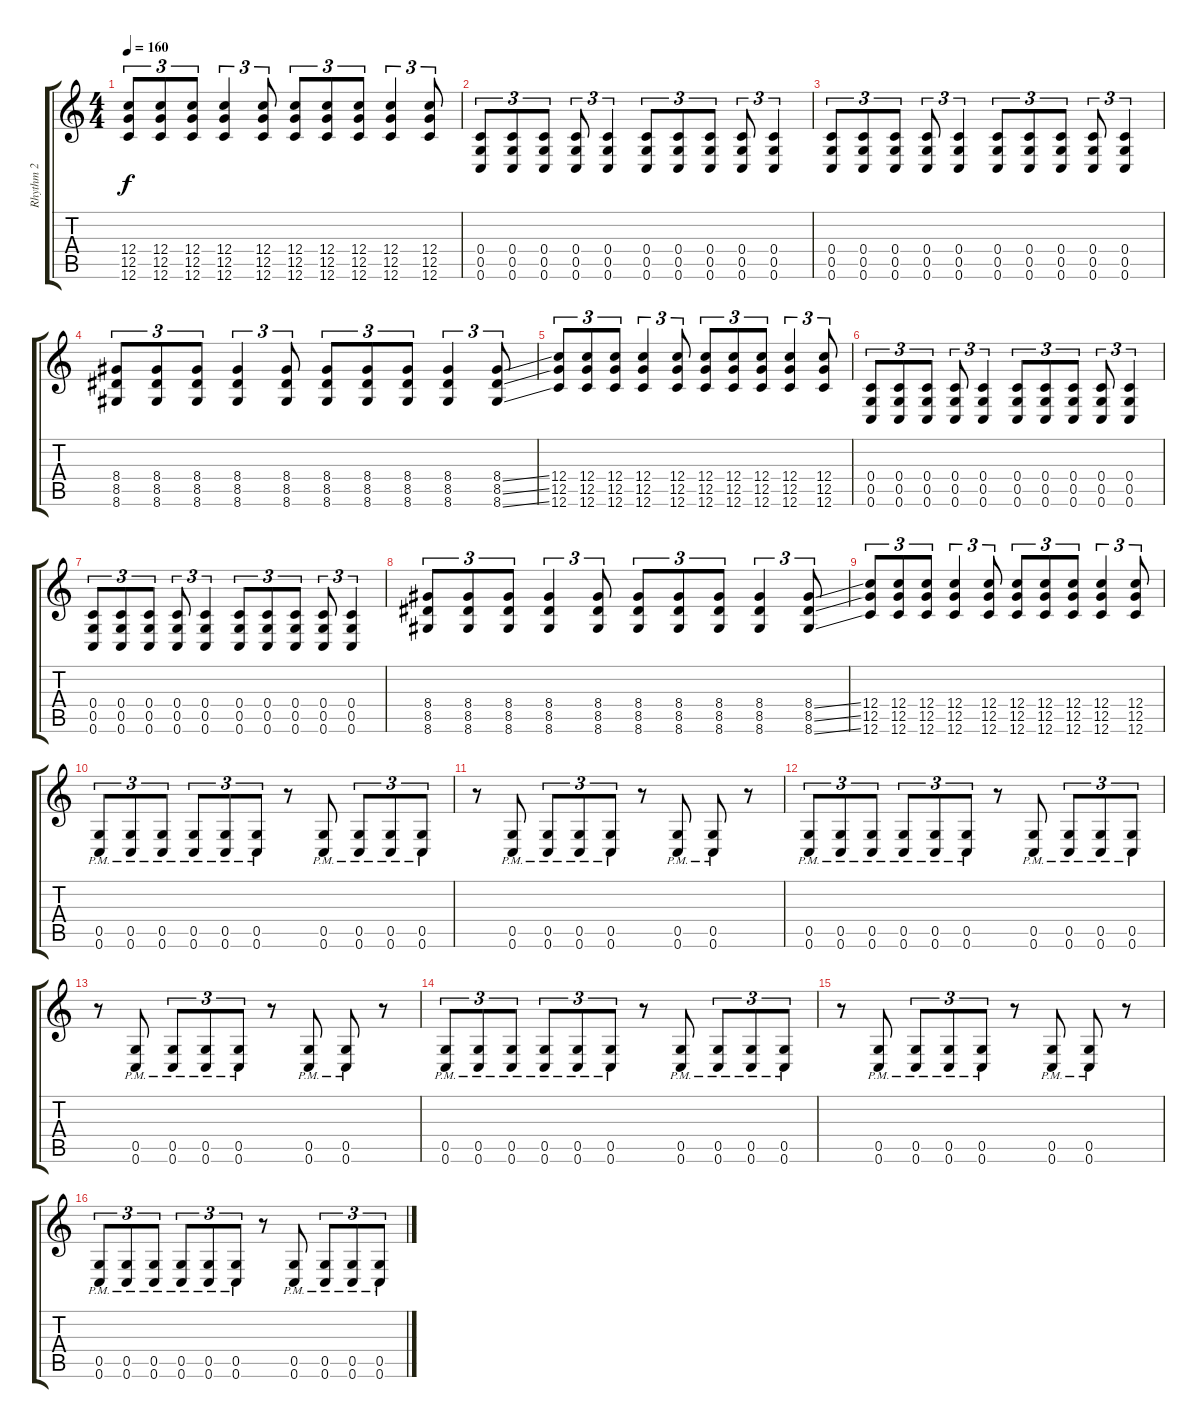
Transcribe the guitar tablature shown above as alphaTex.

\track ("Rhythm 2" "Rhythm 2") {instrument distortionguitar}
\staff {score tabs}
\tuning (D4 A3 F3 C3 G2 C2) {hide}
\ts (4 4)
\tempo 160
\clef g2
\ks c
(12.4 12.5 12.6).8{tu (3 2) dy f} (12.4 12.5 12.6).8{tu (3 2)} (12.4 12.5 12.6).8{tu (3 2)} (12.4 12.5 12.6).4{tu (3 2)} (12.4 12.5 12.6).8{tu (3 2)} (12.4 12.5 12.6).8{tu (3 2)} (12.4 12.5 12.6).8{tu (3 2)} (12.4 12.5 12.6).8{tu (3 2)} (12.4 12.5 12.6).4{tu (3 2)} (12.4 12.5 12.6).8{tu (3 2)} |
(0.4 0.5 0.6).8{tu (3 2)} (0.4 0.5 0.6).8{tu (3 2)} (0.4 0.5 0.6).8{tu (3 2)} (0.4 0.5 0.6).8{tu (3 2)} (0.4 0.5 0.6).4{tu (3 2)} (0.4 0.5 0.6).8{tu (3 2)} (0.4 0.5 0.6).8{tu (3 2)} (0.4 0.5 0.6).8{tu (3 2)} (0.4 0.5 0.6).8{tu (3 2)} (0.4 0.5 0.6).4{tu (3 2)} |
(0.4 0.5 0.6).8{tu (3 2)} (0.4 0.5 0.6).8{tu (3 2)} (0.4 0.5 0.6).8{tu (3 2)} (0.4 0.5 0.6).8{tu (3 2)} (0.4 0.5 0.6).4{tu (3 2)} (0.4 0.5 0.6).8{tu (3 2)} (0.4 0.5 0.6).8{tu (3 2)} (0.4 0.5 0.6).8{tu (3 2)} (0.4 0.5 0.6).8{tu (3 2)} (0.4 0.5 0.6).4{tu (3 2)} |
(8.4 8.5 8.6).8{tu (3 2)} (8.4 8.5 8.6).8{tu (3 2)} (8.4 8.5 8.6).8{tu (3 2)} (8.4 8.5 8.6).4{tu (3 2)} (8.4 8.5 8.6).8{tu (3 2)} (8.4 8.5 8.6).8{tu (3 2)} (8.4 8.5 8.6).8{tu (3 2)} (8.4 8.5 8.6).8{tu (3 2)} (8.4 8.5 8.6).4{tu (3 2)} (8.4{ss} 8.5{ss} 8.6{ss}).8{tu (3 2)} |
(12.4 12.5 12.6).8{tu (3 2)} (12.4 12.5 12.6).8{tu (3 2)} (12.4 12.5 12.6).8{tu (3 2)} (12.4 12.5 12.6).4{tu (3 2)} (12.4 12.5 12.6).8{tu (3 2)} (12.4 12.5 12.6).8{tu (3 2)} (12.4 12.5 12.6).8{tu (3 2)} (12.4 12.5 12.6).8{tu (3 2)} (12.4 12.5 12.6).4{tu (3 2)} (12.4 12.5 12.6).8{tu (3 2)} |
(0.4 0.5 0.6).8{tu (3 2)} (0.4 0.5 0.6).8{tu (3 2)} (0.4 0.5 0.6).8{tu (3 2)} (0.4 0.5 0.6).8{tu (3 2)} (0.4 0.5 0.6).4{tu (3 2)} (0.4 0.5 0.6).8{tu (3 2)} (0.4 0.5 0.6).8{tu (3 2)} (0.4 0.5 0.6).8{tu (3 2)} (0.4 0.5 0.6).8{tu (3 2)} (0.4 0.5 0.6).4{tu (3 2)} |
(0.4 0.5 0.6).8{tu (3 2)} (0.4 0.5 0.6).8{tu (3 2)} (0.4 0.5 0.6).8{tu (3 2)} (0.4 0.5 0.6).8{tu (3 2)} (0.4 0.5 0.6).4{tu (3 2)} (0.4 0.5 0.6).8{tu (3 2)} (0.4 0.5 0.6).8{tu (3 2)} (0.4 0.5 0.6).8{tu (3 2)} (0.4 0.5 0.6).8{tu (3 2)} (0.4 0.5 0.6).4{tu (3 2)} |
(8.4 8.5 8.6).8{tu (3 2)} (8.4 8.5 8.6).8{tu (3 2)} (8.4 8.5 8.6).8{tu (3 2)} (8.4 8.5 8.6).4{tu (3 2)} (8.4 8.5 8.6).8{tu (3 2)} (8.4 8.5 8.6).8{tu (3 2)} (8.4 8.5 8.6).8{tu (3 2)} (8.4 8.5 8.6).8{tu (3 2)} (8.4 8.5 8.6).4{tu (3 2)} (8.4{ss} 8.5{ss} 8.6{ss}).8{tu (3 2)} |
(12.4 12.5 12.6).8{tu (3 2)} (12.4 12.5 12.6).8{tu (3 2)} (12.4 12.5 12.6).8{tu (3 2)} (12.4 12.5 12.6).4{tu (3 2)} (12.4 12.5 12.6).8{tu (3 2)} (12.4 12.5 12.6).8{tu (3 2)} (12.4 12.5 12.6).8{tu (3 2)} (12.4 12.5 12.6).8{tu (3 2)} (12.4 12.5 12.6).4{tu (3 2)} (12.4 12.5 12.6).8{tu (3 2)} |
(0.5{pm} 0.6{pm}).8{tu (3 2)} (0.5{pm} 0.6{pm}).8{tu (3 2)} (0.5{pm} 0.6{pm}).8{tu (3 2)} (0.5{pm} 0.6{pm}).8{tu (3 2)} (0.5{pm} 0.6{pm}).8{tu (3 2)} (0.5{pm} 0.6{pm}).8{tu (3 2)} r.8 (0.5{pm} 0.6{pm}).8 (0.5{pm} 0.6{pm}).8{tu (3 2)} (0.5{pm} 0.6{pm}).8{tu (3 2)} (0.5{pm} 0.6{pm}).8{tu (3 2)} |
r.8 (0.5{pm} 0.6{pm}).8 (0.5{pm} 0.6{pm}).8{tu (3 2)} (0.5{pm} 0.6{pm}).8{tu (3 2)} (0.5{pm} 0.6{pm}).8{tu (3 2)} r.8 (0.5{pm} 0.6{pm}).8 (0.5{pm} 0.6{pm}).8 r.8 |
(0.5{pm} 0.6{pm}).8{tu (3 2)} (0.5{pm} 0.6{pm}).8{tu (3 2)} (0.5{pm} 0.6{pm}).8{tu (3 2)} (0.5{pm} 0.6{pm}).8{tu (3 2)} (0.5{pm} 0.6{pm}).8{tu (3 2)} (0.5{pm} 0.6{pm}).8{tu (3 2)} r.8 (0.5{pm} 0.6{pm}).8 (0.5{pm} 0.6{pm}).8{tu (3 2)} (0.5{pm} 0.6{pm}).8{tu (3 2)} (0.5{pm} 0.6{pm}).8{tu (3 2)} |
r.8 (0.5{pm} 0.6{pm}).8 (0.5{pm} 0.6{pm}).8{tu (3 2)} (0.5{pm} 0.6{pm}).8{tu (3 2)} (0.5{pm} 0.6{pm}).8{tu (3 2)} r.8 (0.5{pm} 0.6{pm}).8 (0.5{pm} 0.6{pm}).8 r.8 |
(0.5{pm} 0.6{pm}).8{tu (3 2)} (0.5{pm} 0.6{pm}).8{tu (3 2)} (0.5{pm} 0.6{pm}).8{tu (3 2)} (0.5{pm} 0.6{pm}).8{tu (3 2)} (0.5{pm} 0.6{pm}).8{tu (3 2)} (0.5{pm} 0.6{pm}).8{tu (3 2)} r.8 (0.5{pm} 0.6{pm}).8 (0.5{pm} 0.6{pm}).8{tu (3 2)} (0.5{pm} 0.6{pm}).8{tu (3 2)} (0.5{pm} 0.6{pm}).8{tu (3 2)} |
r.8 (0.5{pm} 0.6{pm}).8 (0.5{pm} 0.6{pm}).8{tu (3 2)} (0.5{pm} 0.6{pm}).8{tu (3 2)} (0.5{pm} 0.6{pm}).8{tu (3 2)} r.8 (0.5{pm} 0.6{pm}).8 (0.5{pm} 0.6{pm}).8 r.8 |
(0.5{pm} 0.6{pm}).8{tu (3 2)} (0.5{pm} 0.6{pm}).8{tu (3 2)} (0.5{pm} 0.6{pm}).8{tu (3 2)} (0.5{pm} 0.6{pm}).8{tu (3 2)} (0.5{pm} 0.6{pm}).8{tu (3 2)} (0.5{pm} 0.6{pm}).8{tu (3 2)} r.8 (0.5{pm} 0.6{pm}).8 (0.5{pm} 0.6{pm}).8{tu (3 2)} (0.5{pm} 0.6{pm}).8{tu (3 2)} (0.5{pm} 0.6{pm}).8{tu (3 2)}
